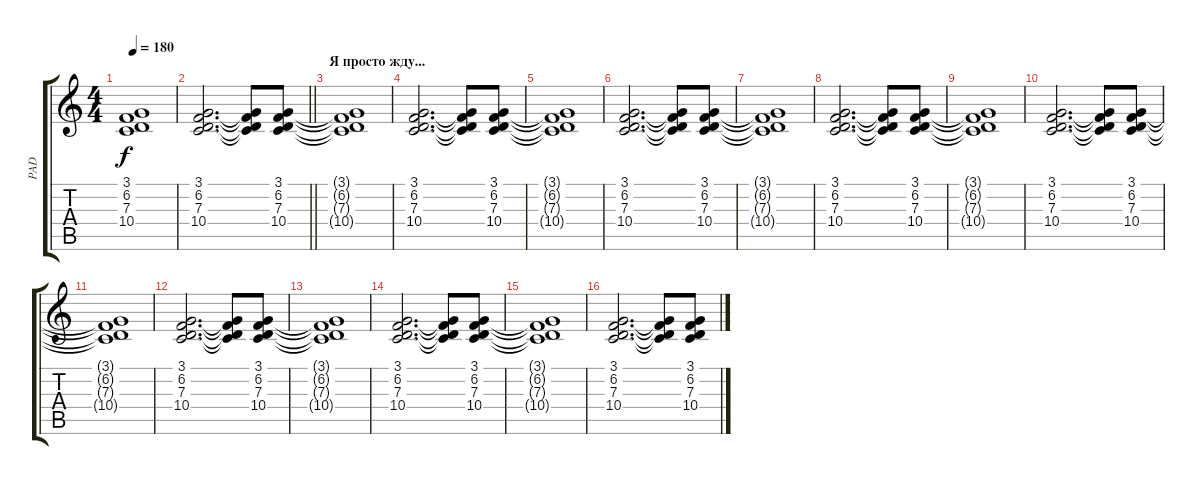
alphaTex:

\track ("PAD" "PAD") {instrument lead2sawtooth}
\staff {score tabs}
\tuning (E4 B3 G3 D3 A2 E2) {hide}
\ts (4 4)
\tempo 180
\clef g2
\ks c
(3.1{t} 6.2{t} 7.3{t} 10.4{t}).1{dy f} |
\barLineRight lightlight
(3.1 6.2 7.3 10.4).2{d} (3.1{t} 6.2{t} 7.3{t} 10.4{t}).8 (3.1 6.2 7.3 10.4).8 |
\section ("" "Я просто жду...")
(3.1{t} 6.2{t} 7.3{t} 10.4{t}).1 |
(3.1 6.2 7.3 10.4).2{d} (3.1{t} 6.2{t} 7.3{t} 10.4{t}).8 (3.1 6.2 7.3 10.4).8 |
(3.1{t} 6.2{t} 7.3{t} 10.4{t}).1 |
(3.1 6.2 7.3 10.4).2{d} (3.1{t} 6.2{t} 7.3{t} 10.4{t}).8 (3.1 6.2 7.3 10.4).8 |
(3.1{t} 6.2{t} 7.3{t} 10.4{t}).1 |
(3.1 6.2 7.3 10.4).2{d} (3.1{t} 6.2{t} 7.3{t} 10.4{t}).8 (3.1 6.2 7.3 10.4).8 |
(3.1{t} 6.2{t} 7.3{t} 10.4{t}).1 |
(3.1 6.2 7.3 10.4).2{d} (3.1{t} 6.2{t} 7.3{t} 10.4{t}).8 (3.1 6.2 7.3 10.4).8 |
(3.1{t} 6.2{t} 7.3{t} 10.4{t}).1 |
(3.1 6.2 7.3 10.4).2{d} (3.1{t} 6.2{t} 7.3{t} 10.4{t}).8 (3.1 6.2 7.3 10.4).8 |
(3.1{t} 6.2{t} 7.3{t} 10.4{t}).1 |
(3.1 6.2 7.3 10.4).2{d} (3.1{t} 6.2{t} 7.3{t} 10.4{t}).8 (3.1 6.2 7.3 10.4).8 |
(3.1{t} 6.2{t} 7.3{t} 10.4{t}).1 |
(3.1 6.2 7.3 10.4).2{d} (3.1{t} 6.2{t} 7.3{t} 10.4{t}).8 (3.1 6.2 7.3 10.4).8
